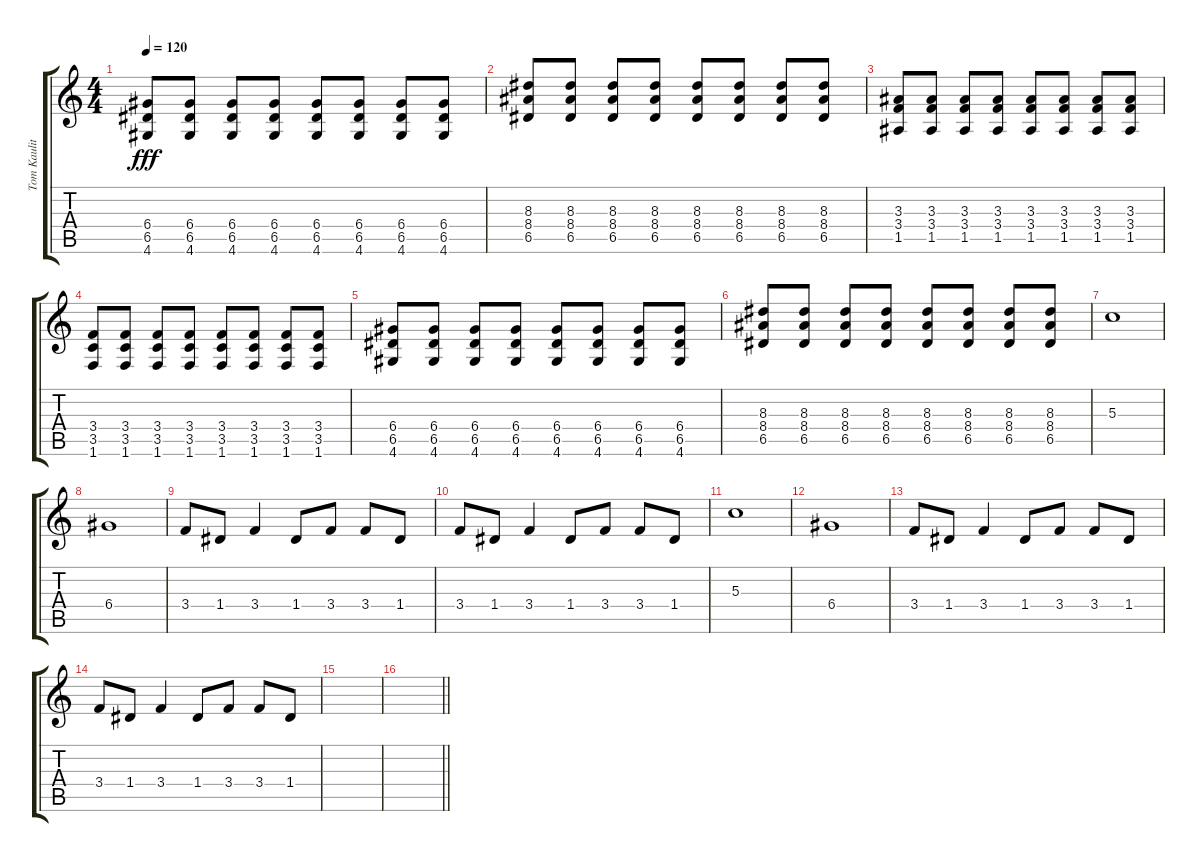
\track ("Tom Kaulitz 3" "Tom Kaulit") {instrument distortionguitar}
\staff {score tabs}
\tuning (E4 B3 G3 D3 A2 E2) {hide}
\ts (4 4)
\tempo 120
\clef g2
\ks c
(6.4 6.5 4.6).8{dy fff} (6.4 6.5 4.6).8 (6.4 6.5 4.6).8 (6.4 6.5 4.6).8 (6.4 6.5 4.6).8 (6.4 6.5 4.6).8 (6.4 6.5 4.6).8 (6.4 6.5 4.6).8 |
(8.3 8.4 6.5).8 (8.3 8.4 6.5).8 (8.3 8.4 6.5).8 (8.3 8.4 6.5).8 (8.3 8.4 6.5).8 (8.3 8.4 6.5).8 (8.3 8.4 6.5).8 (8.3 8.4 6.5).8 |
(3.3 3.4 1.5).8 (3.3 3.4 1.5).8 (3.3 3.4 1.5).8 (3.3 3.4 1.5).8 (3.3 3.4 1.5).8 (3.3 3.4 1.5).8 (3.3 3.4 1.5).8 (3.3 3.4 1.5).8 |
(3.4 3.5 1.6).8 (3.4 3.5 1.6).8 (3.4 3.5 1.6).8 (3.4 3.5 1.6).8 (3.4 3.5 1.6).8 (3.4 3.5 1.6).8 (3.4 3.5 1.6).8 (3.4 3.5 1.6).8 |
(6.4 6.5 4.6).8 (6.4 6.5 4.6).8 (6.4 6.5 4.6).8 (6.4 6.5 4.6).8 (6.4 6.5 4.6).8 (6.4 6.5 4.6).8 (6.4 6.5 4.6).8 (6.4 6.5 4.6).8 |
(8.3 8.4 6.5).8 (8.3 8.4 6.5).8 (8.3 8.4 6.5).8 (8.3 8.4 6.5).8 (8.3 8.4 6.5).8 (8.3 8.4 6.5).8 (8.3 8.4 6.5).8 (8.3 8.4 6.5).8 |
5.3.1{volume 15} |
6.4.1 |
3.4.8 1.4.8 3.4.4 1.4.8 3.4.8 3.4.8 1.4.8 |
3.4.8 1.4.8 3.4.4 1.4.8 3.4.8 3.4.8 1.4.8 |
5.3.1 |
6.4.1 |
3.4.8 1.4.8 3.4.4 1.4.8 3.4.8 3.4.8 1.4.8 |
3.4.8 1.4.8 3.4.4 1.4.8 3.4.8 3.4.8 1.4.8 |
|
\barLineRight lightlight
